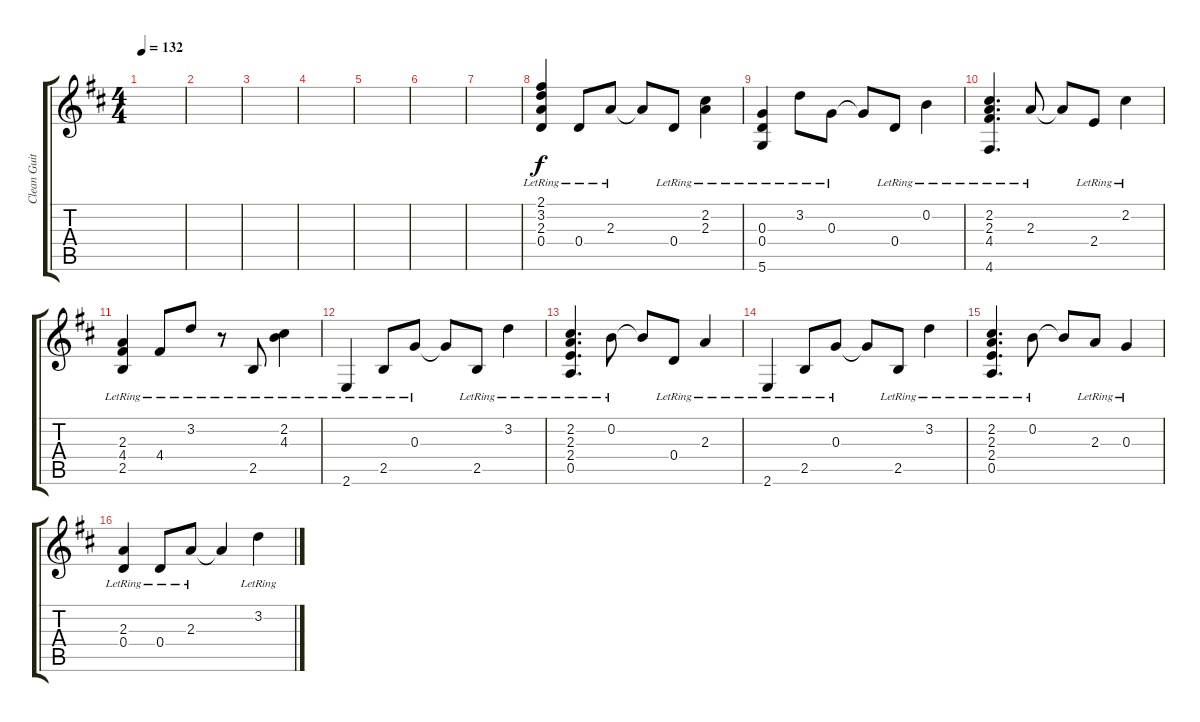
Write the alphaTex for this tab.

\track ("Clean Guitar" "Clean Guit") {instrument electricguitarclean}
\staff {score tabs}
\tuning (E4 B3 G3 D3 A2 D2) {hide}
\ts (4 4)
\tempo 132
\clef g2
\ks d
|
|
|
|
|
|
|
(2.1{lr} 3.2{lr} 2.3{lr} 0.4{lr}).4 0.4{lr}.8 2.3{lr}.8 2.3{t}.8 0.4{lr}.8 (2.2{lr} 2.3{lr}).4 |
(0.3{lr} 0.4{lr} 5.6{lr}).4 3.2{lr}.8 0.3{lr}.8 0.3{t}.8 0.4{lr}.8 0.2{lr}.4 |
(2.2{lr} 2.3{lr} 4.4{lr} 4.6{lr}).4{d} 2.3{lr}.8 2.3{t}.8 2.4{lr}.8 2.2{lr}.4 |
(2.3{lr} 4.4{lr} 2.5{lr}).4 4.4{lr}.8 3.2{lr}.8 r.8 2.5{lr}.8 (2.2{lr} 4.3{lr}).4 |
2.6{lr}.4 2.5{lr}.8 0.3{lr}.8 0.3{t}.8 2.5{lr}.8 3.2{lr}.4 |
(2.2{lr} 2.3{lr} 2.4{lr} 0.5{lr}).4{d} 0.2{lr}.8 0.2{t}.8 0.4{lr}.8 2.3{lr}.4 |
2.6{lr}.4 2.5{lr}.8 0.3{lr}.8 0.3{t}.8 2.5{lr}.8 3.2{lr}.4 |
(2.2{lr} 2.3{lr} 2.4{lr} 0.5{lr}).4{d} 0.2{lr}.8 0.2{t}.8 2.3{lr}.8 0.3{lr}.4 |
(2.3{lr} 0.4{lr}).4 0.4{lr}.8 2.3{lr}.8 2.3{t}.4 3.2{lr}.4
